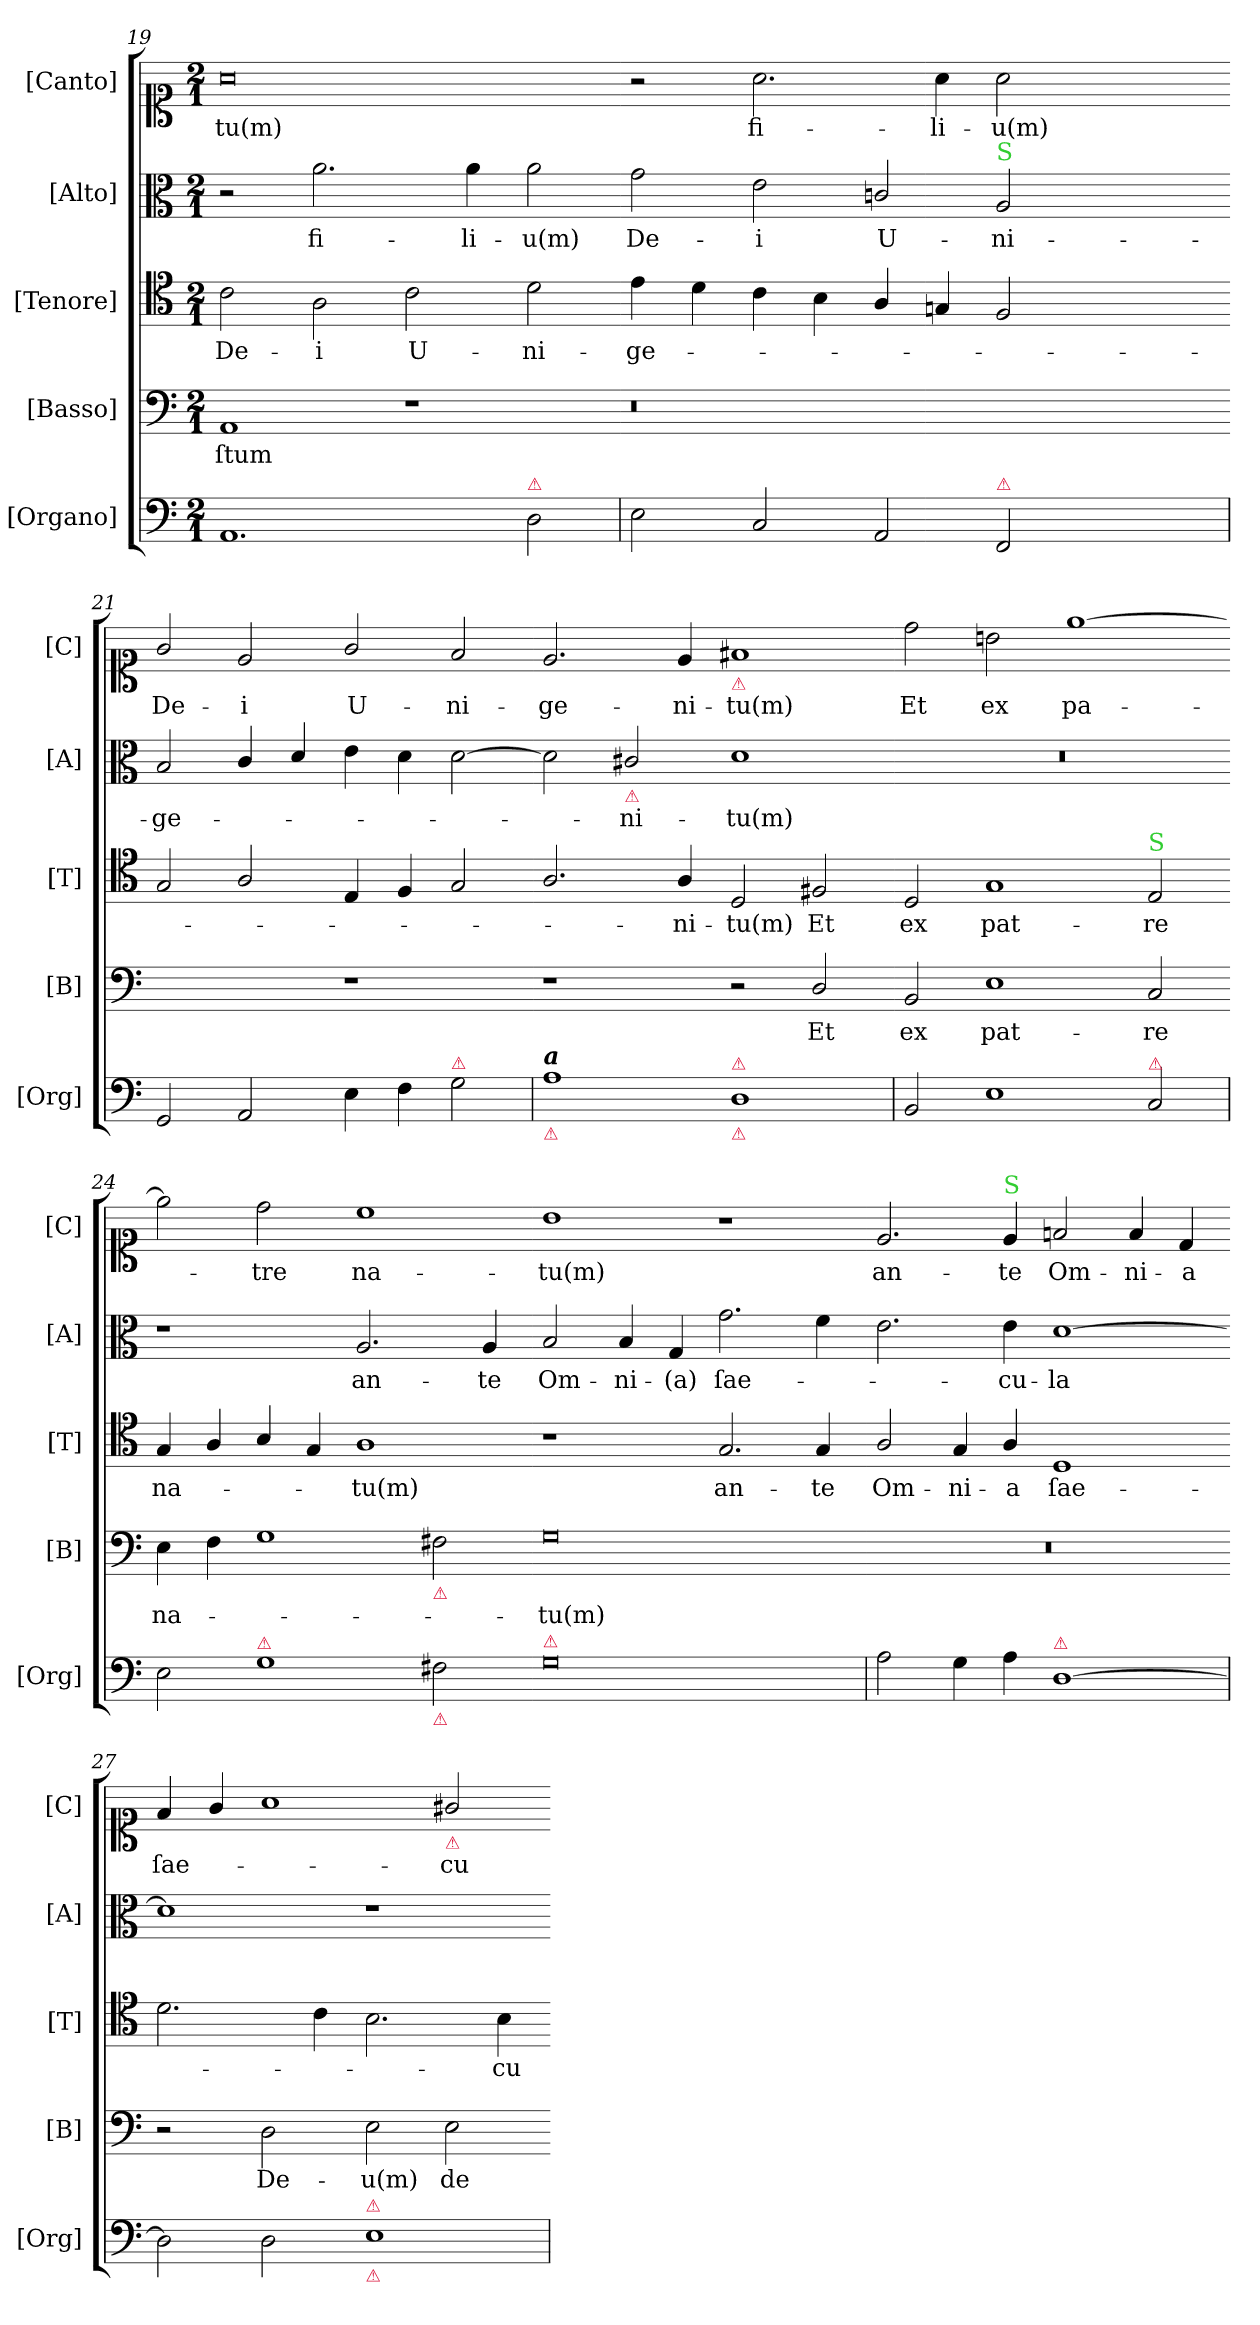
**kern	**kern	**text	**kern	**text	**kern	**text	**kern	**text
*part5	*part4	*part4	*part3	*part3	*part2	*part2	*part1	*part1
*staff5	*staff4	*staff4	*staff3	*staff3	*staff2	*staff2	*staff1	*staff1
*I"[Organo]	*I"[Basso]	*	*I"[Tenore]	*	*I"[Alto]	*	*I"[Canto]	*
*I'[Org]	*I'[B]	*	*I'[T]	*	*I'[A]	*	*I'[C]	*
*clefF4	*clefF4	*	*clefC4	*	*clefC3	*	*clefC1	*
*k[]	*k[]	*	*k[]	*	*k[]	*	*k[]	*
*M2/1	*M2/1	*	*M2/1	*	*M2/1	*	*M2/1	*
=19	=19	=19	=19	=19	=19	=19	=19	=19
1.AA	1AA	-ſtum	2c\	De-	2r	.	0a	-tu(m)
.	.	.	2A\	-i	2.a\	fi-	.	.
.	1r	.	2c\	U-	.	.	.	.
.	.	.	.	.	4a\	-li-	.	.
!LO:TX:a:color=crimson:t=⚠	!	!	!	!	!	!	!	!
2D\	.	.	2d\	-ni-	2a\	-u(m)	.	.
=20	=20-	=20-	=20-	=20-	=20-	=20-	=20-	=20-
2E\	0.r	.	4e\	-ge-	2g\	De-	2r	.
.	.	.	4d\	.	.	.	.	.
2C/	.	.	4c\	.	2e\	-i	2.a\	fi-
.	.	.	4B\	.	.	.	.	.
2AA/	.	.	4A/	.	2cn/	U-	.	.
.	.	.	4Gn/	.	.	.	4a\	-li-
!	!	!	!	!	!LO:TX:a:color=limegreen:t=S	!	!	!
!LO:TX:a:color=crimson:t=⚠	!	!	!	!	!	!	!	!
2FF/	.	.	2F/	.	2A/	-ni-	2a\	-u(m)
1ryy	.	.	1ryy	.	1ryy	.	1ryy	.
=21	=21-	=21-	=21-	=21-	=21-	=21-	=21-	=21-
2GG/	1ryy	.	2G/	.	2B/	-ge-	2g/	De-
2AA/	.	.	2A/	.	4c/	.	2e/	-i
.	.	.	.	.	4d/	.	.	.
4E\	1r	.	4E/	.	4e\	.	2g/	U-
4F\	.	.	4F/	.	4d\	.	.	.
!LO:TX:a:color=crimson:t=⚠	!	!	!	!	!	!	!	!
2G\	.	.	2G/	.	[2d\	.	2f/	-ni-
=22	=22-	=22-	=22-	=22-	=22-	=22-	=22-	=22-
!LO:TX:a:Bi:t=a	!	!	!	!	!	!	!	!
!LO:TX:b:color=crimson:t=⚠	!	!	!	!	!	!	!	!
1A	1r	.	2.A/	.	2d\]	.	2.e/	-ge-
!	!	!	!	!	!LO:TX:b:color=crimson:t=⚠	!	!	!
.	.	.	.	.	2c#X/	-ni-	.	.
.	.	.	4A/	-ni-	.	.	4e/	-ni-
!	!	!	!	!	!	!	!LO:TX:b:color=crimson:t=⚠	!
!LO:TX:a:color=crimson:t=⚠	!	!	!	!	!	!	!	!
!LO:TX:b:color=crimson:t=⚠	!	!	!	!	!	!	!	!
1D	2r	.	2D/	-tu(m)	1d	-tu(m)	1f#X	-tu(m)
.	2D/	Et	2F#X/	Et	.	.	.	.
=23	=23-	=23-	=23-	=23-	=23-	=23-	=23-	=23-
2BB/	2BB/	ex	2D/	ex	0r	.	2dd\	Et
1E	1E	pat-	1G	pat-	.	.	2bn\	ex
.	.	.	.	.	.	.	[1ee	pa-
!	!	!	!LO:TX:a:color=limegreen:t=S	!	!	!	!	!
!LO:TX:a:color=crimson:t=⚠	!	!	!	!	!	!	!	!
2C/	2C/	-re	2E/	-re	.	.	.	.
=24	=24-	=24-	=24-	=24-	=24-	=24-	=24-	=24-
2E\	4E\	na-	4G/	na-	1r	.	2ee]	.
.	4F\	.	4A/	.	.	.	.	.
!LO:TX:a:color=crimson:t=⚠	!	!	!	!	!	!	!	!
1G	1G	.	4B/	.	.	.	2dd\	-tre
.	.	.	4G/	.	.	.	.	.
.	.	.	1A	-tu(m)	2.A/	an-	1cc	na-
!	!LO:TX:b:color=crimson:t=⚠	!	!	!	!	!	!	!
!LO:TX:b:color=crimson:t=⚠	!	!	!	!	!	!	!	!
2F#X\	2F#X\	.	.	.	.	.	.	.
.	.	.	.	.	4A/	-te	.	.
=25-	=25-	=25-	=25-	=25-	=25-	=25-	=25-	=25-
!LO:TX:a:color=crimson:t=⚠	!	!	!	!	!	!	!	!
0G	0G	-tu(m)	1r	.	2B/	Om-	1b	-tu(m)
.	.	.	.	.	4B/	-ni-	.	.
.	.	.	.	.	4G/	-(a)	.	.
.	.	.	2.G/	an-	2.g\	ſae-	1r	.
.	.	.	4G/	-te	4f\	.	.	.
=26	=26-	=26-	=26-	=26-	=26-	=26-	=26-	=26-
2A\	0r	.	2A/	Om-	2.e\	.	2.e/	an-
4G\	.	.	4G/	-ni-	.	.	.	.
!	!	!	!	!	!	!	!LO:TX:a:color=limegreen:t=S	!
4A\	.	.	4A/	-a	4e\	-cu-	4e/	-te
!LO:TX:a:color=crimson:t=⚠	!	!	!	!	!	!	!	!
[1D	.	.	1D	ſae-	[1d	-la	2fn/	Om-
.	.	.	.	.	.	.	4f/	-ni-
.	.	.	.	.	.	.	4d/	-a
=27	=27-	=27-	=27-	=27-	=27-	=27-	=27-	=27-
2D]	2r	.	2.d\	.	1d]	.	4f/	ſae-
.	.	.	.	.	.	.	4g/	.
2D\	2D\	De-	.	.	.	.	1a	.
.	.	.	4c\	.	.	.	.	.
!LO:TX:a:color=crimson:t=⚠	!	!	!	!	!	!	!	!
!LO:TX:b:color=crimson:t=⚠	!	!	!	!	!	!	!	!
1E	2E\	-u(m)	2.B\	.	1r	.	.	.
!	!	!	!	!	!	!	!LO:TX:b:color=crimson:t=⚠	!
.	2E\	de	.	.	.	.	2g#X/	-cu-
.	.	.	4B\	-cu-	.	.	.	.
=	=-	=-	=-	=-	=-	=-	=-	=-
*-	*-	*-	*-	*-	*-	*-	*-	*-
